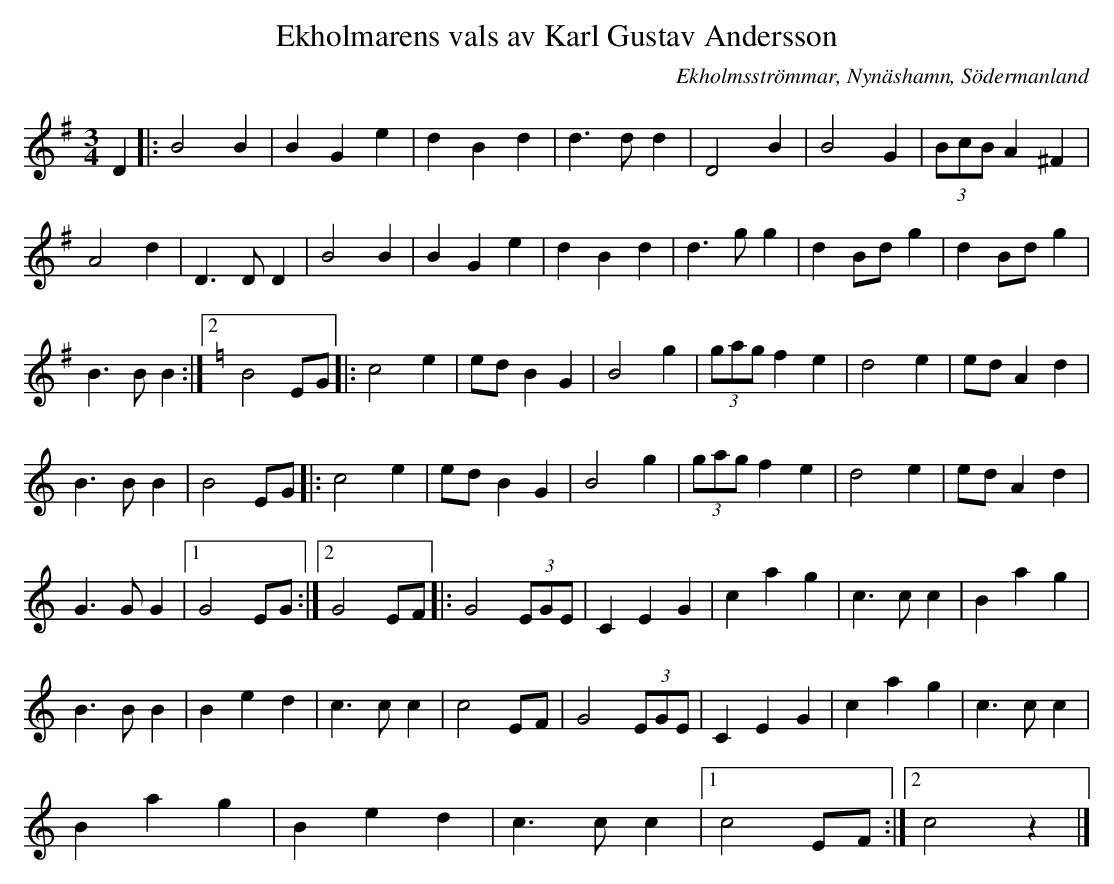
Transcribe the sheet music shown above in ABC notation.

X:1
T:Ekholmarens vals av Karl Gustav Andersson
O:Ekholmsströmmar, Nynäshamn, Södermanland
M:3/4
L:1/8
K:G
D2 |: B4  B2 | B2 G2 e2 | d2 B2 d2 | d3 d  d2 | D4    B2 | B4   G2 | (3BcB A2 ^F2 |
      A4  d2 | D3D   D2 | B4    B2 | B2 G2 e2 | d2 B2 d2 | d3 g g2 | d2  Bd    g2 | d2 Bd g2 |
   1 B3B B2 :|2 [K: C] B4  EG |: c4  e2 | ed B2 G2 | B4  g2 | (3gag f2 e2 | d4  e2 | ed A2 d2 |
    B3  B B2 | B4    EG |: c4  e2 | ed  B2 G2 | B4    g2 | (3gag f2 e2 | d4  e2 | ed A2 d2 |
    G3  G G2 |1 G4  EG :|2 G4  EF |: G4 (3EGE | C2 E2 G2 | c2 a2 g2 | c3  c c2 | B2 a2 g2 |
    B3  B B2 | B2 e2 d2 | c3 c c2 | c4     EF | G4 (3EGE | C2 E2 G2 | c2 a2 g2 | c3  c c2 |
    B2 a2 g2 | B2 e2 d2 | c3 c c2 |1 c4   EF :|2 c4   z2|]
